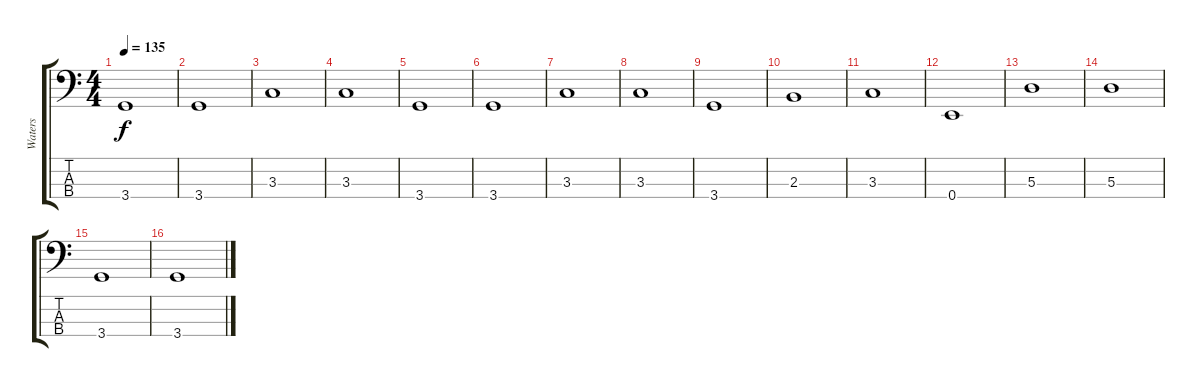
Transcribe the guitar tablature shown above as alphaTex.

\track ("Waters" "Waters") {instrument acousticbass}
\staff {score tabs}
\tuning (G2 D2 A1 E1) {hide}
\ts (4 4)
\tempo 135
\clef f4
\ks c
3.4.1{dy f instrument acousticbass} |
3.4.1 |
3.3.1 |
3.3.1 |
3.4.1 |
3.4.1 |
3.3.1 |
3.3.1 |
3.4.1 |
2.3.1 |
3.3.1 |
0.4.1 |
5.3.1 |
5.3.1 |
3.4.1 |
3.4.1
